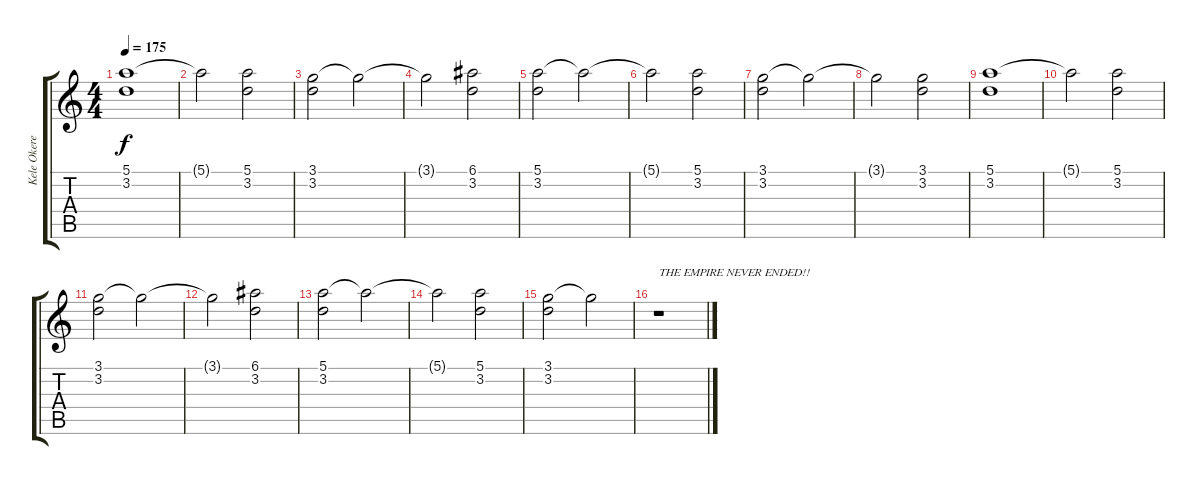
\track ("Kele Okereke" "Kele Okere") {instrument electricguitarjazz}
\staff {score tabs}
\tuning (E4 B3 G3 D3 A2 D2) {hide}
\ts (4 4)
\tempo 175
\clef g2
\ks c
(5.1 3.2).1{dy f} |
5.1{t}.2 (5.1 3.2).2 |
(3.1 3.2).2 3.1{t}.2 |
3.1{t}.2 (6.1 3.2).2 |
(5.1 3.2).2 5.1{t}.2 |
5.1{t}.2 (5.1 3.2).2 |
(3.1 3.2).2 3.1{t}.2 |
3.1{t}.2 (3.1 3.2).2 |
(5.1 3.2).1 |
5.1{t}.2 (5.1 3.2).2 |
(3.1 3.2).2 3.1{t}.2 |
3.1{t}.2 (6.1 3.2).2 |
(5.1 3.2).2 5.1{t}.2 |
5.1{t}.2 (5.1 3.2).2 |
(3.1 3.2).2 3.1{t}.2 |
r.1{txt "THE EMPIRE NEVER ENDED!!"}
